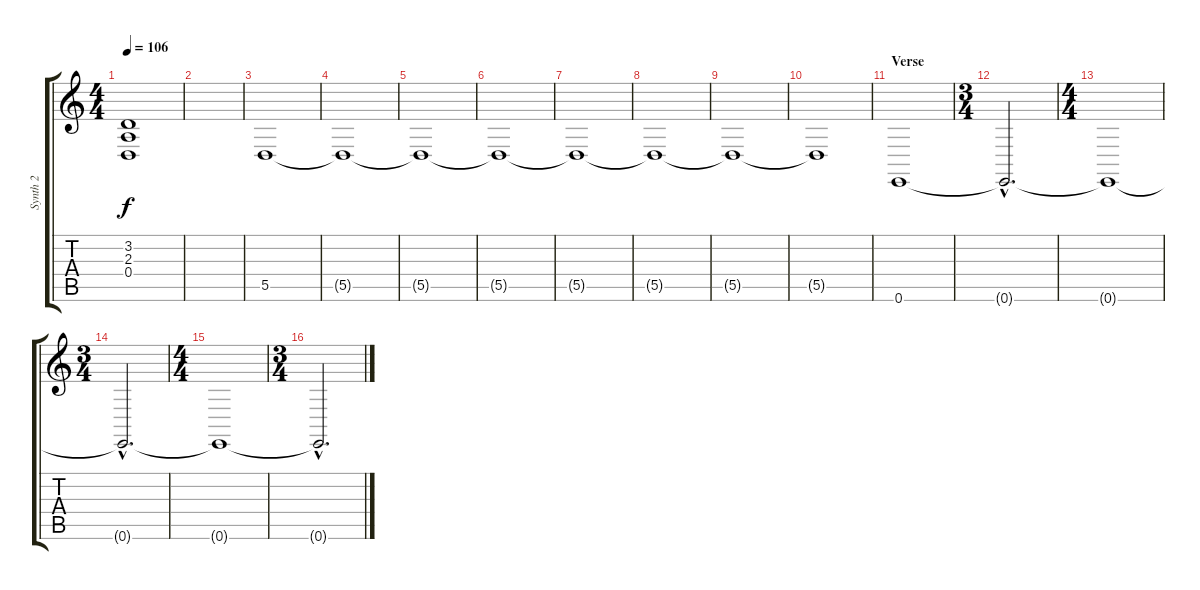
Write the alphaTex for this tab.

\track ("Synth 2" "Synth 2") {instrument lead2sawtooth}
\staff {score tabs}
\tuning (E4 B3 G3 D3 A2 E2) {hide}
\ts (4 4)
\tempo 106
\clef g2
\ks c
(3.2{t} 2.3{t} 0.4{t}).1{dy f} |
|
5.5.1{volume 10} |
5.5{t}.1 |
5.5{t}.1 |
5.5{t}.1 |
5.5{t}.1 |
5.5{t}.1 |
5.5{t}.1 |
5.5{t}.1 |
\section ("" "Verse")
0.6.1 |
\ts (3 4)
0.6{hac t}.2{d} |
\ts (4 4)
0.6{t}.1 |
\ts (3 4)
0.6{hac t}.2{d} |
\ts (4 4)
0.6{t}.1 |
\ts (3 4)
0.6{hac t}.2{d}
